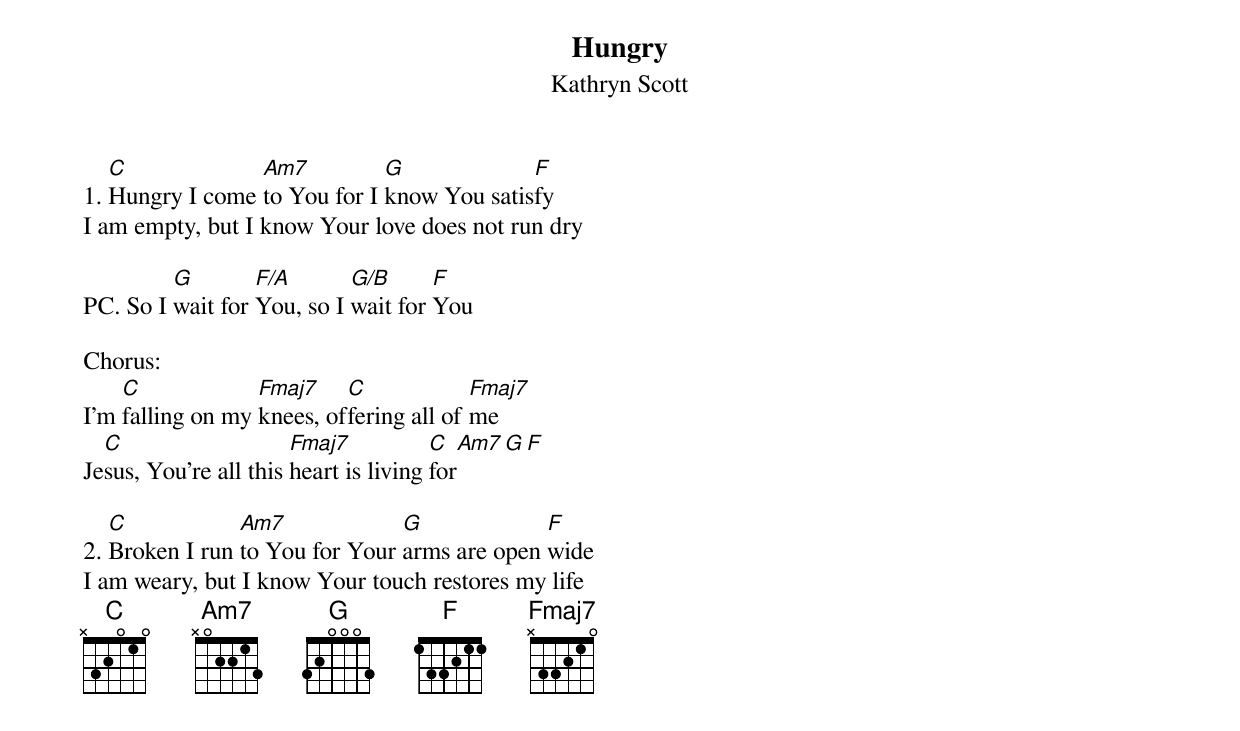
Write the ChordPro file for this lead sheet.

{title:Hungry}
{subtitle:Kathryn Scott}
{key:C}

1. [C]Hungry I come [Am7]to You for I [G]know You satis[F]fy
I am empty, but I know Your love does not run dry

PC. So I [G]wait for [F/A]You, so I [G/B]wait for [F]You

Chorus:
I’m [C]falling on my [Fmaj7]knees, of[C]fering all of [Fmaj7]me
Je[C]sus, You’re all this [Fmaj7]heart is living [C]for[Am7][G][F]

2. [C]Broken I run [Am7]to You for Your [G]arms are open [F]wide
I am weary, but I know Your touch restores my life
